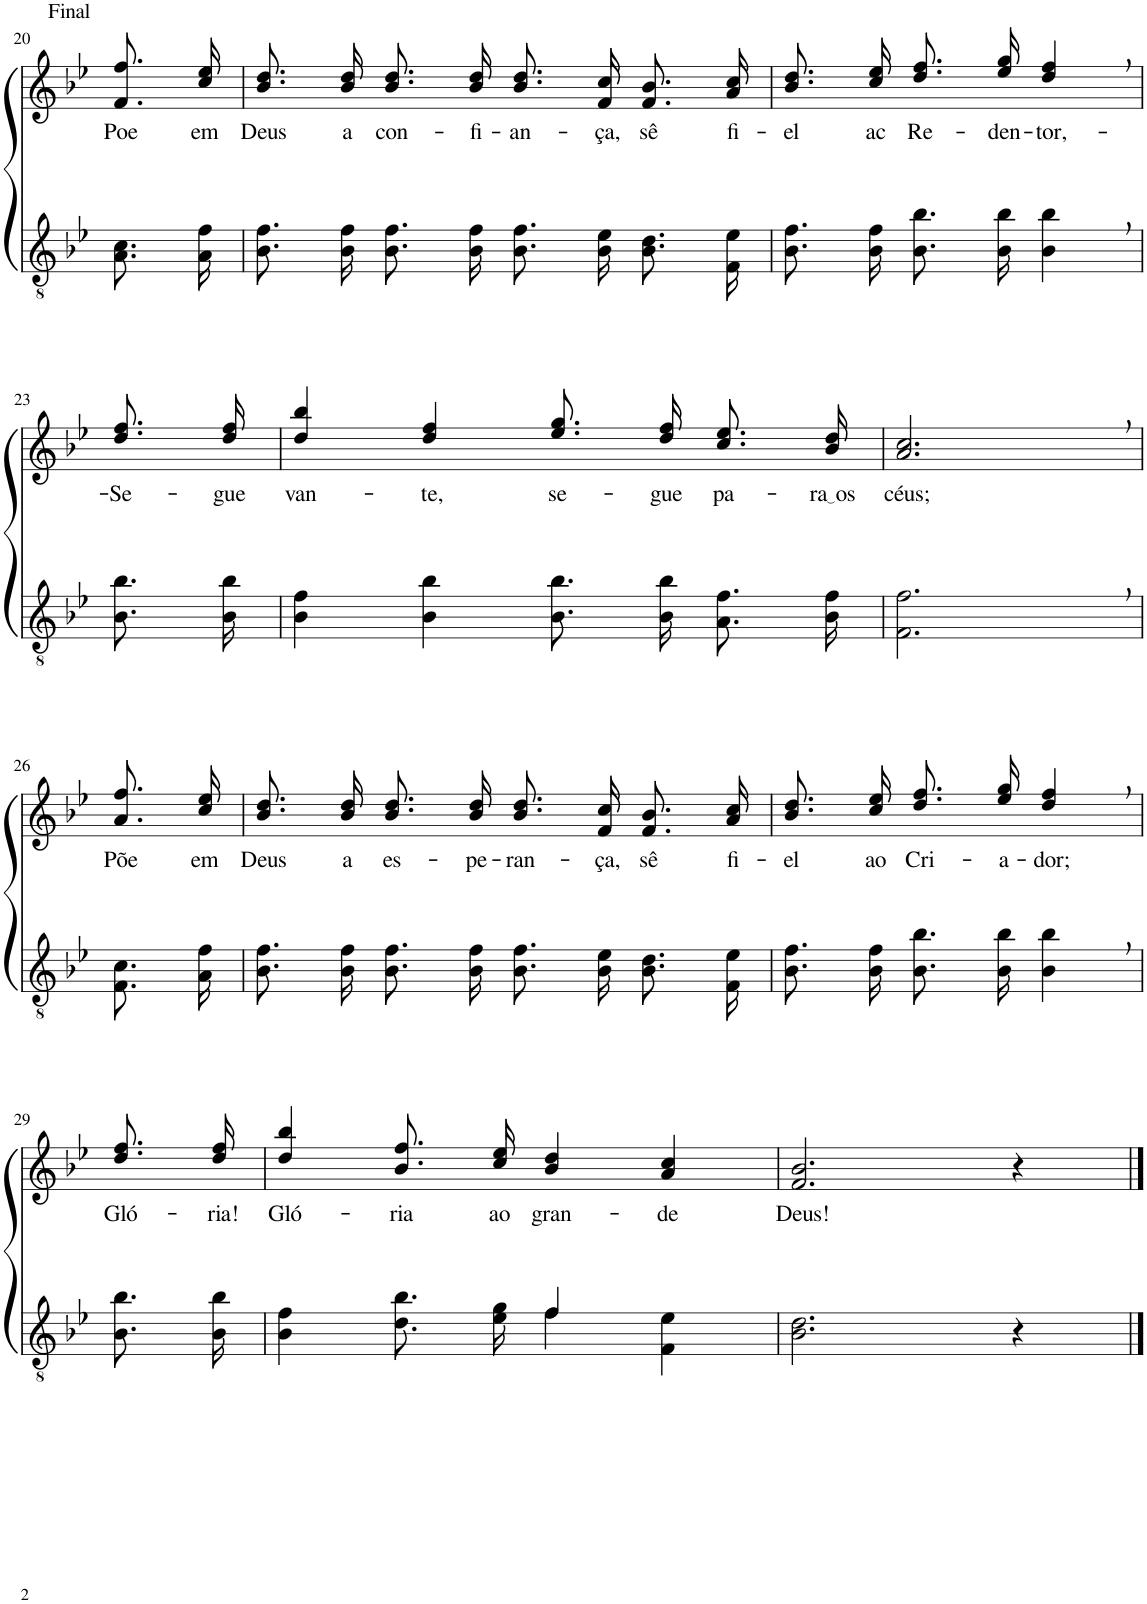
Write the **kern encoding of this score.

**kern	**kern	**text
*part2	*part1	*part1
*staff2	*staff1	*staff1
*I"Parte III e IV	*I"Parte I e II	*
!!LO:PB:g=z
*clefGv2	*clefG2	*
*Trd4c7	*Trd4c7	*
*k[b-e-]	*k[b-e-]	*
*M4/4	*M4/4	*
*met(c)	*met(c)	*
=20	=20	=20
!	!LO:TX:a:t=Final	!
!	!	!LO:LY:b
8.A\ 8.c\L	8.f\ 8.ff\L	Poe
!	!	!LO:LY:b
16A\ 16f\Jk	16cc\ 16ee-\Jk	em
=21	=21	=21
!	!	!LO:LY:b
8.B-\ 8.f\L	8.b-\ 8.dd\L	Deus
!	!	!LO:LY:b
16B-\ 16f\Jk	16b-\ 16dd\Jk	a
!	!	!LO:LY:b
8.B-\ 8.f\L	8.b-\ 8.dd\L	con-
!	!	!LO:LY:b
16B-\ 16f\Jk	16b-\ 16dd\Jk	-fi-
!	!	!LO:LY:b
8.B-\ 8.f\L	8.b-\ 8.dd\L	-an-
!	!	!LO:LY:b
16B-\ 16e-\Jk	16f\ 16cc\Jk	-ça,
!	!	!LO:LY:b
8.B-\ 8.d\L	8.f/ 8.b-/L	sê
!	!	!LO:LY:b
16F\ 16e-\Jk	16a/ 16cc/Jk	fi-
=22	=22	=22
!	!	!LO:LY:b
8.B-\ 8.f\L	8.b-\ 8.dd\L	-el
!	!	!LO:LY:b
16B-\ 16f\Jk	16cc\ 16ee-\Jk	ac
!	!	!LO:LY:b
8.B-\ 8.b-\L	8.dd\ 8.ff\L	Re-
!	!	!LO:LY:b
16B-\ 16b-\Jk	16ee-\ 16gg\Jk	-den-
!	!	!LO:LY:b
4B-\, 4b-\,	4dd/, 4ff/,	-tor,-
!!LO:LB:g=z
=23	=23	=23
!	!	!LO:LY:b
8.B-\ 8.b-\L	8.dd\ 8.ff\L	-Se-
!	!	!LO:LY:b
16B-\ 16b-\Jk	16dd\ 16ff\Jk	-gue
=24	=24	=24
!	!	!LO:LY:b
4B-\ 4f\	4dd/ 4bb-/	van-
!	!	!LO:LY:b
4B-\ 4b-\	4dd/ 4ff/	-te,
!	!	!LO:LY:b
8.B-\ 8.b-\L	8.ee-\ 8.gg\L	se-
!	!	!LO:LY:b
16B-\ 16b-\Jk	16dd\ 16ff\Jk	-gue
!	!	!LO:LY:b
8.A\ 8.f\L	8.cc\ 8.ee-\L	pa-
!	!	!LO:LY:b
16B-\ 16f\Jk	16b-\ 16dd\Jk	ra os
=25	=25	=25
!	!	!LO:LY:b
2.F\, 2.f\,	2.a/, 2.cc/,	céus;
!!LO:LB:g=z
=26	=26	=26
!	!	!LO:LY:b
8.F\ 8.c\L	8.a\ 8.ff\L	Põe
!	!	!LO:LY:b
16A\ 16f\Jk	16cc\ 16ee-\Jk	em
=27	=27	=27
!	!	!LO:LY:b
8.B-\ 8.f\L	8.b-\ 8.dd\L	Deus
!	!	!LO:LY:b
16B-\ 16f\Jk	16b-\ 16dd\Jk	a
!	!	!LO:LY:b
8.B-\ 8.f\L	8.b-\ 8.dd\L	es-
!	!	!LO:LY:b
16B-\ 16f\Jk	16b-\ 16dd\Jk	-pe-
!	!	!LO:LY:b
8.B-\ 8.f\L	8.b-\ 8.dd\L	-ran-
!	!	!LO:LY:b
16B-\ 16e-\Jk	16f\ 16cc\Jk	-ça,
!	!	!LO:LY:b
8.B-\ 8.d\L	8.f/ 8.b-/L	sê
!	!	!LO:LY:b
16F\ 16e-\Jk	16a/ 16cc/Jk	fi-
=28	=28	=28
!	!	!LO:LY:b
8.B-\ 8.f\L	8.b-\ 8.dd\L	-el
!	!	!LO:LY:b
16B-\ 16f\Jk	16cc\ 16ee-\Jk	ao
!	!	!LO:LY:b
8.B-\ 8.b-\L	8.dd\ 8.ff\L	Cri-
!	!	!LO:LY:b
16B-\ 16b-\Jk	16ee-\ 16gg\Jk	-a-
!	!	!LO:LY:b
4B-\, 4b-\,	4dd/, 4ff/,	-dor;
!!LO:LB:g=z
=29	=29	=29
!	!	!LO:LY:b
8.B-\ 8.b-\L	8.dd\ 8.ff\L	Gló-
!	!	!LO:LY:b
16B-\ 16b-\Jk	16dd\ 16ff\Jk	-ria!
=30	=30	=30
*^	*	*
!	!	!	!LO:LY:b
2ryy	4B-\ 4f\	4dd/ 4bb-/	Gló-
!	!	!	!LO:LY:b
.	8.d\ 8.b-\L	8.b-\ 8.ff\L	-ria
!	!	!	!LO:LY:b
.	16e-\ 16g\Jk	16cc\ 16ee-\Jk	ao
!	!	!	!LO:LY:b
4f/	4f\	4b-/ 4dd/	gran-
!	!	!	!LO:LY:b
4ryy	4F\ 4e-\	4a/ 4cc/	-de
=31	=31	=31	=31
!	!	!	!LO:LY:b
*v	*v	*	*
2.B-\ 2.d\	2.f/ 2.b-/	Deus!
4r	4r	.
==	==	==
*-	*-	*-
